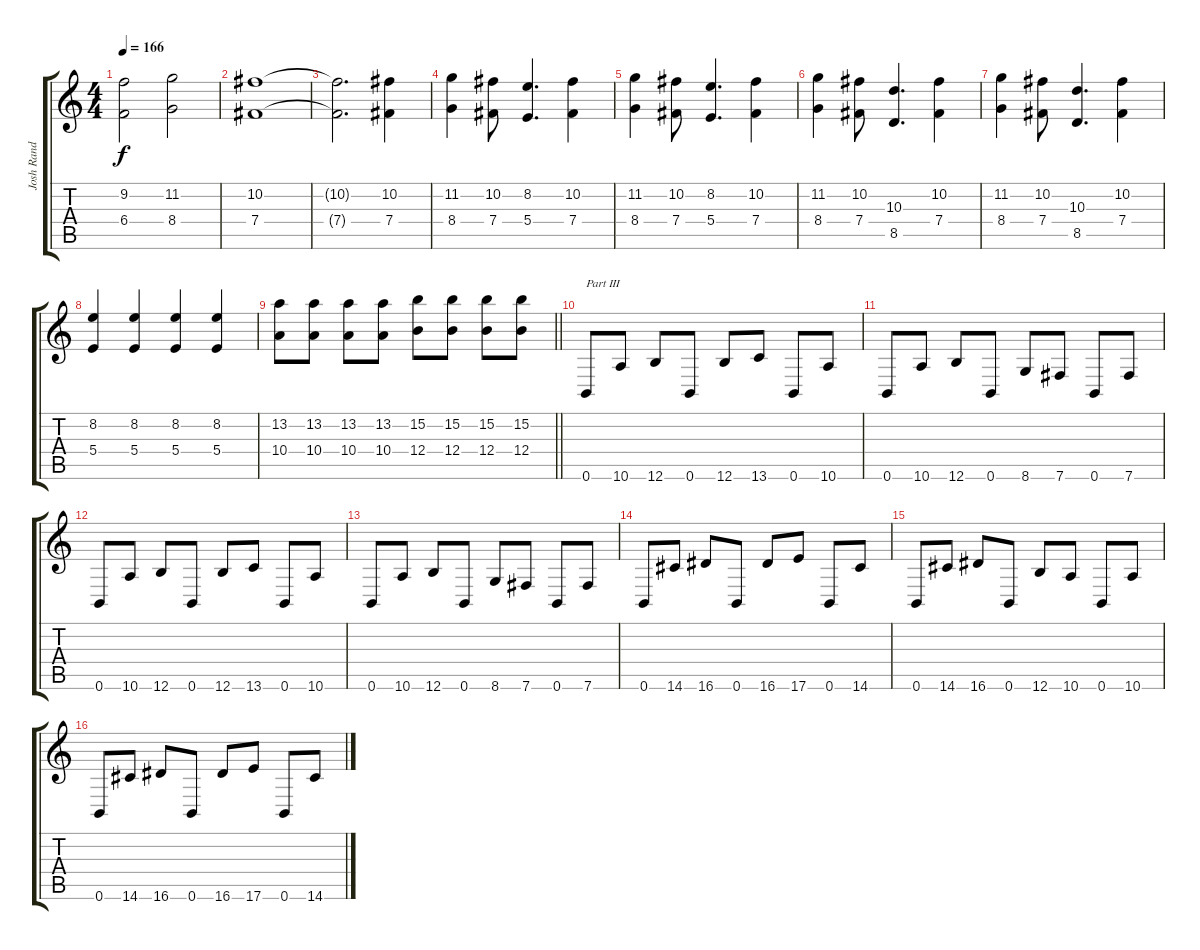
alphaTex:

\track ("Josh Rand (Guitar I)" "Josh Rand ") {instrument distortionguitar}
\staff {score tabs}
\tuning (Db4 Ab3 E3 B2 Gb2 B1) {hide}
\ts (4 4)
\tempo 166
\clef g2
\ks c
(9.2 6.4).2{dy f} (11.2 8.4).2 |
(10.2 7.4).1 |
(10.2{t} 7.4{t}).2{d} (10.2 7.4).4 |
(11.2 8.4).4 (10.2 7.4).8 (8.2 5.4).4{d} (10.2 7.4).4 |
(11.2 8.4).4 (10.2 7.4).8 (8.2 5.4).4{d} (10.2 7.4).4 |
(11.2 8.4).4 (10.2 7.4).8 (10.3 8.5).4{d} (10.2 7.4).4 |
(11.2 8.4).4 (10.2 7.4).8 (10.3 8.5).4{d} (10.2 7.4).4 |
(8.2 5.4).4 (8.2 5.4).4 (8.2 5.4).4 (8.2 5.4).4 |
\barLineRight lightlight
(13.2 10.4).8 (13.2 10.4).8 (13.2 10.4).8 (13.2 10.4).8 (15.2 12.4).8 (15.2 12.4).8 (15.2 12.4).8 (15.2 12.4).8 |
0.6.8{txt "Part III" volume 13} 10.6.8 12.6.8 0.6.8 12.6.8 13.6.8 0.6.8 10.6.8 |
0.6.8 10.6.8 12.6.8 0.6.8 8.6.8 7.6.8 0.6.8 7.6.8 |
0.6.8 10.6.8 12.6.8 0.6.8 12.6.8 13.6.8 0.6.8 10.6.8 |
0.6.8 10.6.8 12.6.8 0.6.8 8.6.8 7.6.8 0.6.8 7.6.8 |
0.6.8 14.6.8 16.6.8 0.6.8 16.6.8 17.6.8 0.6.8 14.6.8 |
0.6.8 14.6.8 16.6.8 0.6.8 12.6.8 10.6.8 0.6.8 10.6.8 |
0.6.8 14.6.8 16.6.8 0.6.8 16.6.8 17.6.8 0.6.8 14.6.8
